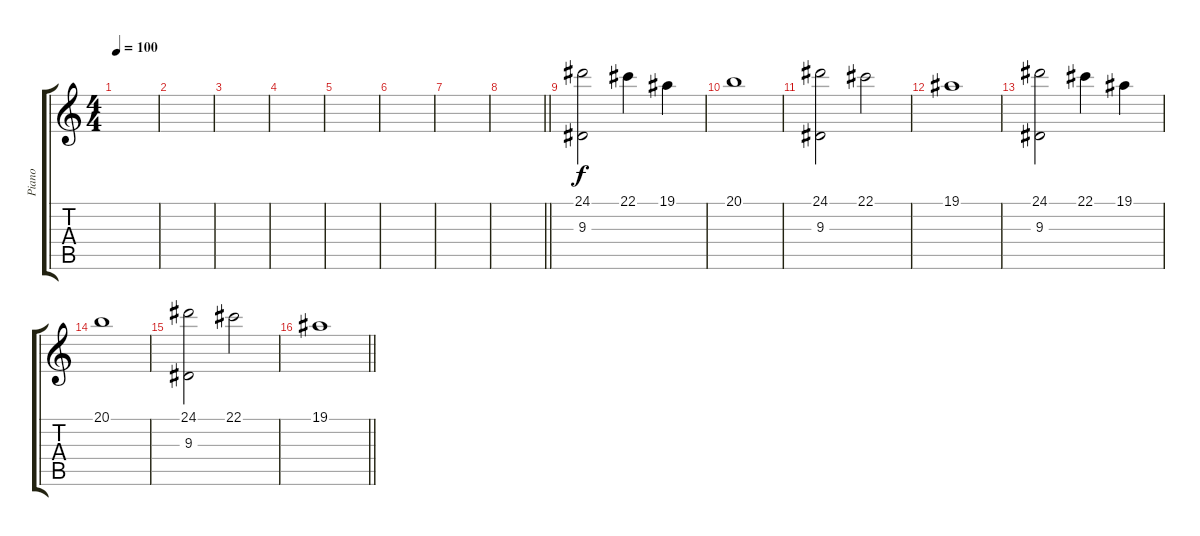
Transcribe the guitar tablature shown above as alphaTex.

\track ("Piano" "Piano") {instrument acousticgrandpiano}
\staff {score tabs}
\tuning (Eb4 Bb3 Gb3 Db3 Ab2 Db2) {hide}
\ts (4 4)
\section ("" "")
\tempo 100
\clef g2
\ks c
|
|
|
|
|
|
|
\barLineRight lightlight
|
\section ("" "")
(24.1 9.3).2 22.1.4 19.1.4 |
20.1.1 |
(24.1 9.3).2 22.1.2 |
19.1.1 |
(24.1 9.3).2 22.1.4 19.1.4 |
20.1.1 |
(24.1 9.3).2 22.1.2 |
\barLineRight lightlight
19.1.1
